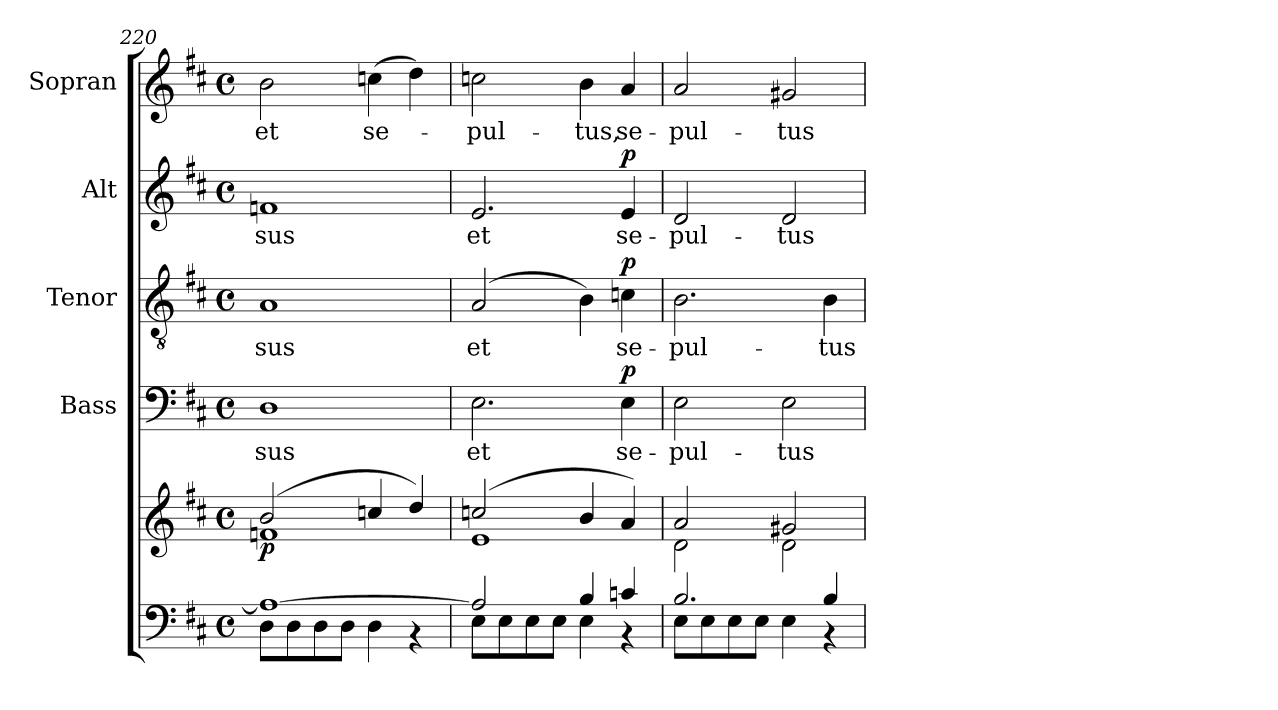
**kern	**kern	**dynam	**kern	**text	**dynam	**kern	**text	**dynam	**kern	**text	**dynam	**kern	**text
*part5	*part5	*part5	*part4	*part4	*part4	*part3	*part3	*part3	*part2	*part2	*part2	*part1	*part1
*staff6	*staff5	*staff5/6	*staff4	*staff4	*staff4	*staff3	*staff3	*staff3	*staff2	*staff2	*staff2	*staff1	*staff1
*	*	*	*I"Bass	*	*	*I"Tenor	*	*	*I"Alt	*	*	*I"Sopran	*
*	*	*	*I'B.	*	*	*I'T.	*	*	*I'A.	*	*	*I'S.	*
!!LO:PB:g=z
*clefF4	*clefG2	*	*clefF4	*	*	*clefGv2	*	*	*clefG2	*	*	*clefG2	*
*k[f#c#]	*k[f#c#]	*	*k[f#c#]	*	*	*k[f#c#]	*	*	*k[f#c#]	*	*	*k[f#c#]	*
*D:	*D:	*	*D:	*	*	*D:	*	*	*D:	*	*	*D:	*
*M4/4	*M4/4	*	*M4/4	*	*	*M4/4	*	*	*M4/4	*	*	*M4/4	*
*met(c)	*met(c)	*	*met(c)	*	*	*met(c)	*	*	*met(c)	*	*	*met(c)	*
=220	=220	=220	=220	=220	=220	=220	=220	=220	=220	=220	=220	=220	=220
*^	*^	*	*	*	*	*	*	*	*	*	*	*	*
!	!	!	!	!LO:DY:b	!	!LO:LY:b	!	!	!LO:LY:b	!	!	!LO:LY:b	!	!	!LO:LY:b
1A_	8D\L	(<2b/	1fn	p	1D	-sus	.	1A	-sus	.	1fn	-sus	.	2b\	et
.	8D\	.	.	.	.	.	.	.	.	.	.	.	.	.	.
.	8D\	.	.	.	.	.	.	.	.	.	.	.	.	.	.
.	8D\J	.	.	.	.	.	.	.	.	.	.	.	.	.	.
!	!	!	!	!	!	!	!	!	!	!	!	!	!	!	!LO:LY:b
.	4D\	4ccn/	.	.	.	.	.	.	.	.	.	.	.	(>4ccn\	se-
.	4rBB	4dd/)	.	.	.	.	.	.	.	.	.	.	.	4dd\)	.
=221	=221	=221	=221	=221	=221	=221	=221	=221	=221	=221	=221	=221	=221	=221	=221
!	!	!	!	!	!	!LO:LY:b	!	!	!LO:LY:b	!	!	!LO:LY:b	!	!	!LO:LY:b
2A/]	8E\L	(<2ccn/	1e	.	2.E\	et	.	(2A/	et	.	2.e/	et	.	2ccn\	-pul-
.	8E\	.	.	.	.	.	.	.	.	.	.	.	.	.	.
.	8E\	.	.	.	.	.	.	.	.	.	.	.	.	.	.
.	8E\J	.	.	.	.	.	.	.	.	.	.	.	.	.	.
!	!	!	!	!	!	!	!	!	!	!	!	!	!	!	!LO:LY:b
4B/	4E\	4b/	.	.	.	.	.	4B\)	.	.	.	.	.	4b\	-tus,
!	!	!	!	!	!	!LO:LY:b	!LO:DY:a	!	!LO:LY:b	!LO:DY:a	!	!LO:LY:b	!LO:DY:a	!	!LO:LY:b
4cn/	4rBB	4a/)	.	.	4E\	se-	p	4cn\	se-	p	4e/	se-	p	4a/	se-
=222	=222	=222	=222	=222	=222	=222	=222	=222	=222	=222	=222	=222	=222	=222	=222
!	!	!	!	!	!	!LO:LY:b	!	!	!LO:LY:b	!	!	!LO:LY:b	!	!	!LO:LY:b
2.B/	8E\L	2a/	2d\	.	2E\	-pul-	.	2.B\	-pul-	.	2d/	-pul-	.	2a/	-pul-
.	8E\	.	.	.	.	.	.	.	.	.	.	.	.	.	.
.	8E\	.	.	.	.	.	.	.	.	.	.	.	.	.	.
.	8E\J	.	.	.	.	.	.	.	.	.	.	.	.	.	.
!	!	!	!	!	!	!LO:LY:b	!	!	!	!	!	!LO:LY:b	!	!	!LO:LY:b
.	4E\	2g#X/	2d\	.	2E\	-tus	.	.	.	.	2d/	-tus	.	2g#X/	-tus
!	!	!	!	!	!	!	!	!	!LO:LY:b	!	!	!	!	!	!
4B/	4rBB	.	.	.	.	.	.	4B\	-tus	.	.	.	.	.	.
*v	*v	*	*	*	*	*	*	*	*	*	*	*	*	*	*
*	*v	*v	*	*	*	*	*	*	*	*	*	*	*	*
=	=	=	=	=	=	=	=	=	=	=	=	=	=
*-	*-	*-	*-	*-	*-	*-	*-	*-	*-	*-	*-	*-	*-
